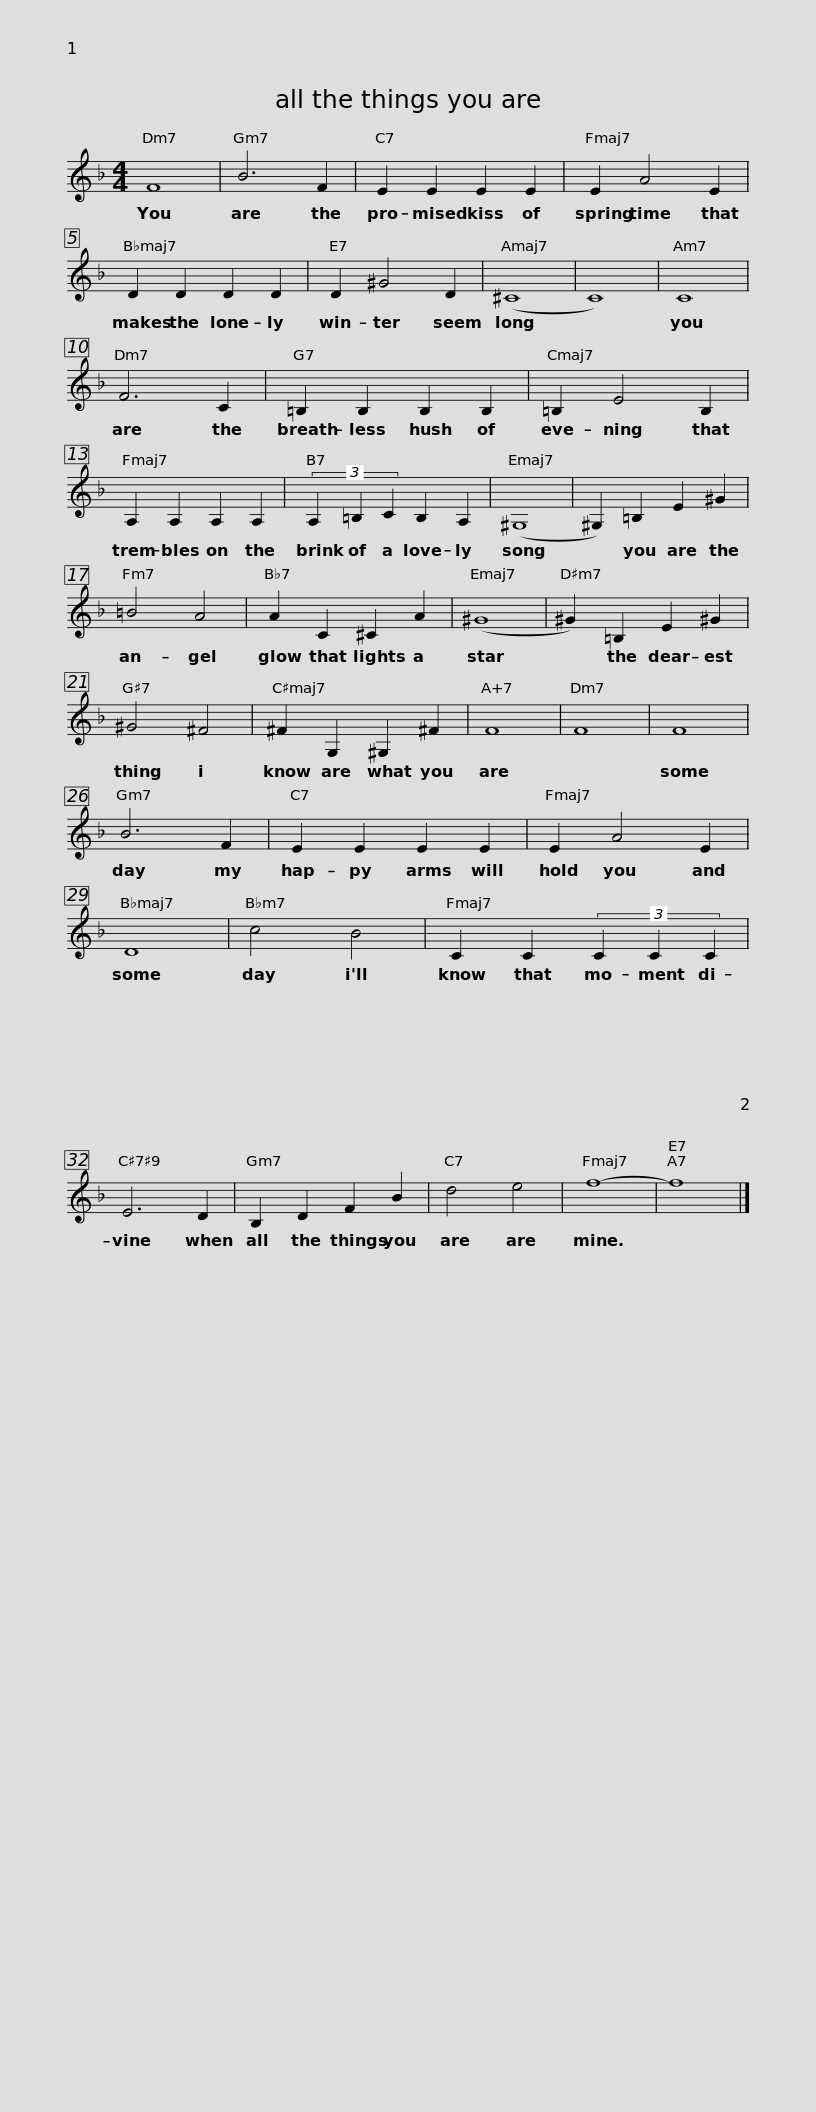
X:1
L:1/8
M:4/4
I:linebreak $
K:F
V:1 treble
V:1
 F8 | B6 F2 | E2 E2 E2 E2 | E2 A4 E2 | D2 D2 D2 D2 | %5
 D2 ^G4 D2 | (^C8 | C8) |$ C8 | F6 C2 | %10
 =B,2 B,2 B,2 B,2 | =B,2 E4 B,2 | A,2 A,2 A,2 A,2 | (3A,2 =B,2 C2 B,2 A,2 | (^G,8 |$ %15
 ^G,2) =B,2 E2 ^G2 | =B4 A4 | A2 C2 ^C2 A2 | (^G8 | ^G2) =B,2 E2 ^G2 | %20
 ^G4 ^F4 | ^F2 G,2 ^G,2 ^F2 | F8 |$ F8 | F8 | %25
 B6 F2 | E2 E2 E2 E2 | E2 A4 E2 | D8 | c4 B4 | %30
 C2 C2 (3C2 C2 C2 |$ E6 D2 | B,2 D2 F2 B2 | d4 e4 | f8- | %35
 f8 |] %36
